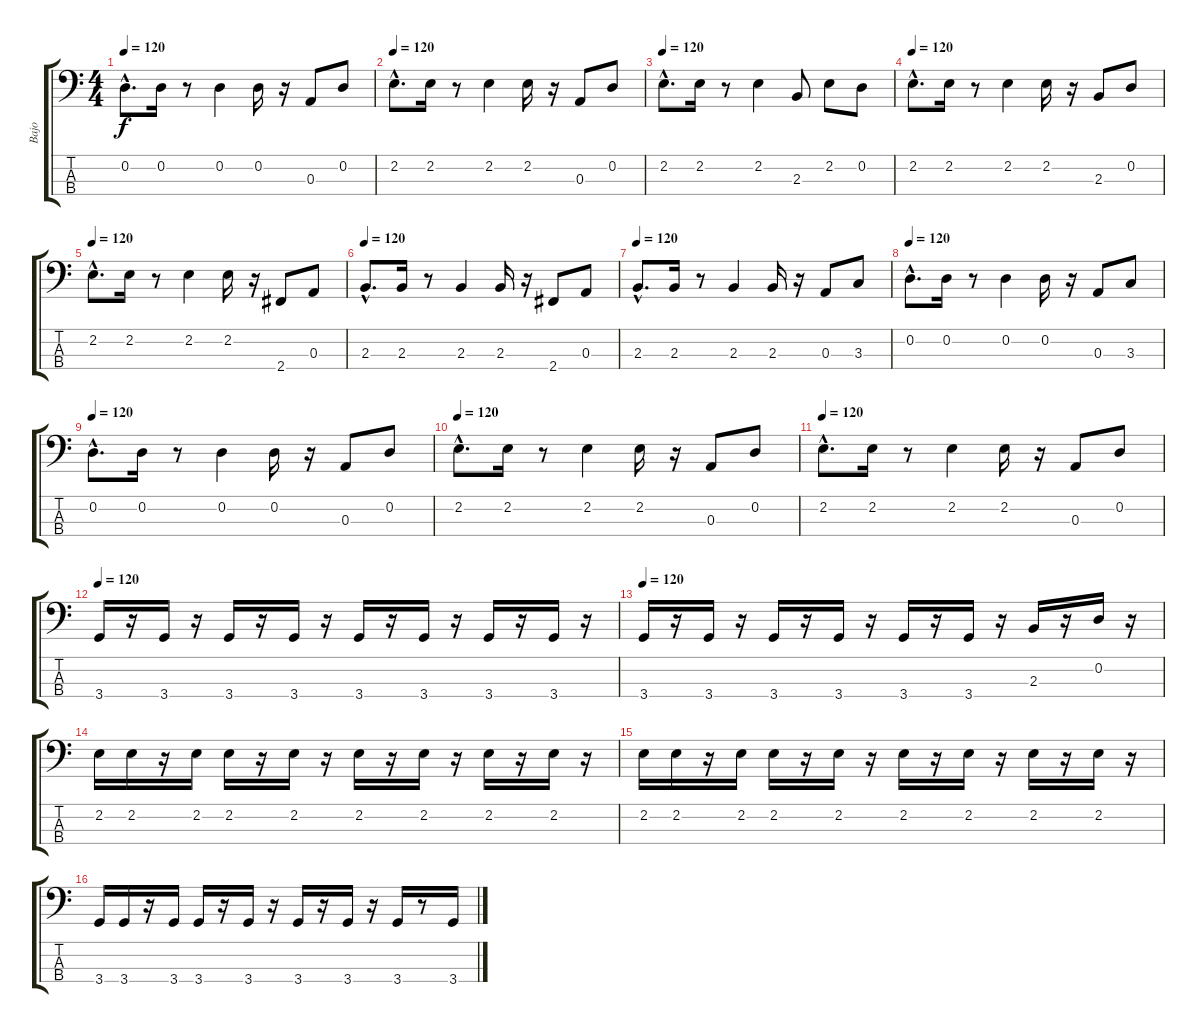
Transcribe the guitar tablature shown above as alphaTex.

\track ("Bajo" "Bajo") {instrument electricbasspick}
\staff {score tabs}
\tuning (G2 D2 A1 E1) {hide}
\ts (4 4)
\tempo 120
\clef f4
\ks c
0.2{hac}.8{d dy f} 0.2.16 r.8 0.2.4 0.2.16 r.16 0.3.8 0.2.8 |
\tempo 120
2.2{hac}.8{d} 2.2.16 r.8 2.2.4 2.2.16 r.16 0.3.8 0.2.8 |
\tempo 120
2.2{hac}.8{d} 2.2.16 r.8 2.2.4 2.3.8 2.2.8 0.2.8 |
\tempo 120
2.2{hac}.8{d} 2.2.16 r.8 2.2.4 2.2.16 r.16 2.3.8 0.2.8 |
\tempo 120
2.2{hac}.8{d} 2.2.16 r.8 2.2.4 2.2.16 r.16 2.4.8 0.3.8 |
\tempo 120
2.3{hac}.8{d} 2.3.16 r.8 2.3.4 2.3.16 r.16 2.4.8 0.3.8 |
\tempo 120
2.3{hac}.8{d} 2.3.16 r.8 2.3.4 2.3.16 r.16 0.3.8 3.3.8 |
\tempo 120
0.2{hac}.8{d} 0.2.16 r.8 0.2.4 0.2.16 r.16 0.3.8 3.3.8 |
\tempo 120
0.2{hac}.8{d} 0.2.16 r.8 0.2.4 0.2.16 r.16 0.3.8 0.2.8 |
\tempo 120
2.2{hac}.8{d} 2.2.16 r.8 2.2.4 2.2.16 r.16 0.3.8 0.2.8 |
\tempo 120
2.2{hac}.8{d} 2.2.16 r.8 2.2.4 2.2.16 r.16 0.3.8 0.2.8 |
\tempo 120
3.4.16 r.16 3.4.16 r.16 3.4.16 r.16 3.4.16 r.16 3.4.16 r.16 3.4.16 r.16 3.4.16 r.16 3.4.16 r.16 |
\tempo 120
3.4.16 r.16 3.4.16 r.16 3.4.16 r.16 3.4.16 r.16 3.4.16 r.16 3.4.16 r.16 2.3.16 r.16 0.2.16 r.16 |
2.2.16 2.2.16 r.16 2.2.16 2.2.16 r.16 2.2.16 r.16 2.2.16 r.16 2.2.16 r.16 2.2.16 r.16 2.2.16 r.16 |
2.2.16 2.2.16 r.16 2.2.16 2.2.16 r.16 2.2.16 r.16 2.2.16 r.16 2.2.16 r.16 2.2.16 r.16 2.2.16 r.16 |
3.4.16 3.4.16 r.16 3.4.16 3.4.16 r.16 3.4.16 r.16 3.4.16 r.16 3.4.16 r.16 3.4.16 r.8 3.4.16
